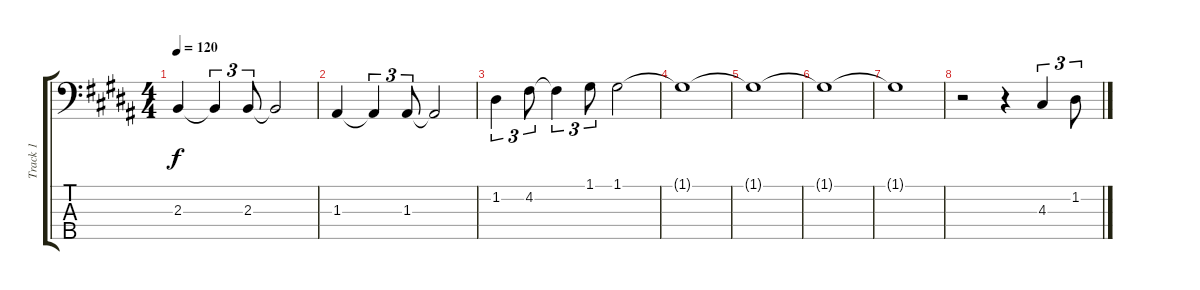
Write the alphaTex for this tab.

\track ("Track 1" "Track 1") {instrument electricbassfinger}
\staff {score tabs}
\tuning (G2 D2 A1 E1 B0) {hide}
\ts (4 4)
\tempo 120
\clef f4
\ks b
2.3.4{dy f} 2.3{t}.4{tu (3 2)} 2.3.8{tu (3 2)} 2.3{t}.2 |
1.3.4 1.3{t}.4{tu (3 2)} 1.3.8{tu (3 2)} 1.3{t}.2 |
1.2.4{tu (3 2)} 4.2.8{tu (3 2)} 4.2{t}.4{tu (3 2)} 1.1.8{tu (3 2)} 1.1.2 |
1.1{t}.1 |
1.1{t}.1 |
1.1{t}.1 |
1.1{t}.1 |
r.2 r.4 4.3.4{tu (3 2)} 1.2.8{tu (3 2)}
